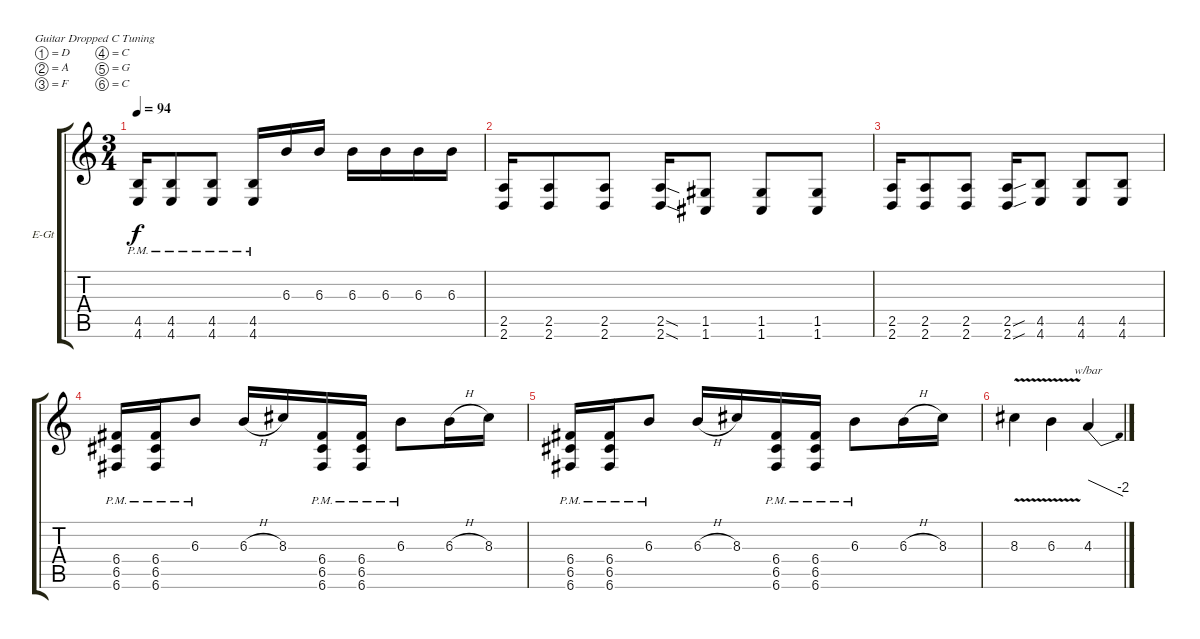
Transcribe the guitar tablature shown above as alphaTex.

\bracketExtendMode groupsimilarinstruments
\firstSystemTrackNameOrientation horizontal
\otherSystemsTrackNameOrientation horizontal
\track ("Michael Padget" "E-Gt") {instrument distortionguitar}
\staff {score tabs}
\tuning (D4 A3 F3 C3 G2 C2)
\ts (3 4)
\tempo 94
\clef g2
\ks c
(4.5{pm} 4.6{pm}).16{dy f} (4.5{pm} 4.6{pm}).8 (4.5{pm} 4.6{pm}).8 (4.5{pm} 4.6{pm}).16 6.3.16 6.3.16 6.3.16 6.3.16 6.3.16 6.3.16 |
(2.5 2.6).16 (2.5 2.6).8 (2.5 2.6).8 (2.5{sod} 2.6{sod}).16 (1.5 1.6).8 (1.5 1.6).8 (1.5 1.6).8 |
(2.5 2.6).16 (2.5 2.6).8 (2.5 2.6).8 (2.5{sou} 2.6{sou}).16 (4.5 4.6).8 (4.5 4.6).8 (4.5 4.6).8 |
(6.4{pm} 6.5{pm} 6.6{pm}).16 (6.4{pm} 6.5{pm} 6.6{pm}).16 6.3{pm}.8 6.3{h}.16 8.3.16 (6.4{pm} 6.5{pm} 6.6{pm}).16 (6.4{pm} 6.5{pm} 6.6{pm}).16 6.3{pm}.8 6.3{h}.16 8.3.16 |
(6.4{pm} 6.5{pm} 6.6{pm}).16 (6.4{pm} 6.5{pm} 6.6{pm}).16 6.3{pm}.8 6.3{h}.16 8.3.16 (6.4{pm} 6.5{pm} 6.6{pm}).16 (6.4{pm} 6.5{pm} 6.6{pm}).16 6.3{pm}.8 6.3{h}.16 8.3.16 |
8.3{v}.4 6.3{v}.4 4.3.4{tbe (dive default 0 0 60 -8)}
